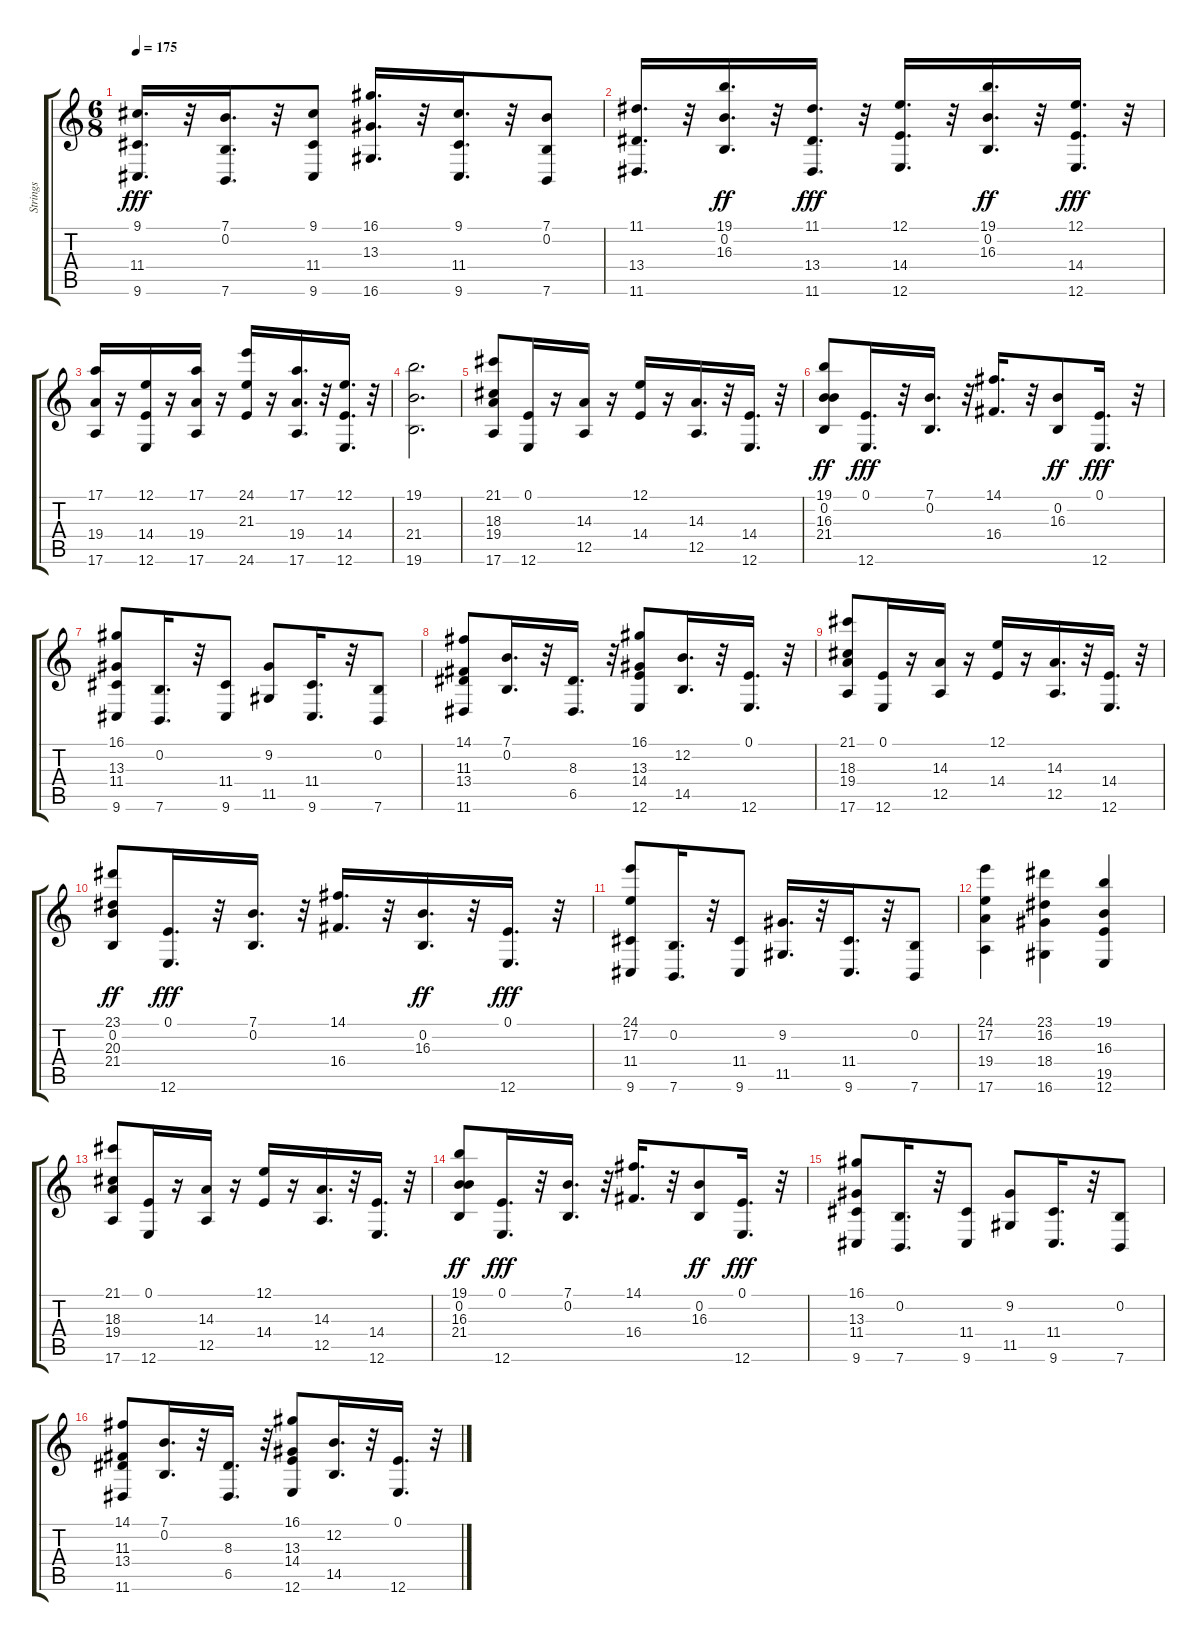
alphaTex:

\track ("Strings" "Strings") {instrument stringensemble1}
\staff {score tabs}
\tuning (E4 B3 G3 D3 A2 E2) {hide}
\ts (6 8)
\tempo 175
\clef g2
\ks c
(9.1 11.4 9.6).16{d dy fff} r.32 (7.1 0.2 7.6).16{d} r.32 (9.1 11.4 9.6).8 (16.1 13.3 16.6).16{d} r.32 (9.1 11.4 9.6).16{d} r.32 (7.1 0.2 7.6).8 |
(11.1 13.4 11.6).16{d} r.32 (19.1 0.2 16.3).16{d dy ff} r.32 (11.1 13.4 11.6).16{d dy fff} r.32 (12.1 14.4 12.6).16{d} r.32 (19.1 0.2 16.3).16{d dy ff} r.32 (12.1 14.4 12.6).16{d dy fff} r.32 |
(17.1 19.4 17.6).16 r.16 (12.1 14.4 12.6).16 r.16 (17.1 19.4 17.6).16 r.16 (24.1 21.3 24.6).16 r.16 (17.1 19.4 17.6).16{d} r.32 (12.1 14.4 12.6).16{d} r.32 |
(19.1 21.4 19.6).2{d} |
(21.1 18.3 19.4 17.6).8 (0.1 12.6).16 r.16 (14.3 12.5).16 r.16 (12.1 14.4).16 r.16 (14.3 12.5).16{d} r.32 (14.4 12.6).16{d} r.32 |
(19.1 0.2 16.3 21.4).8{dy ff} (0.1 12.6).16{d dy fff} r.32 (7.1 0.2).16{d} r.32 (14.1 16.4).16{d} r.32 (0.2 16.3).8{dy ff} (0.1 12.6).16{d dy fff} r.32 |
(16.1 13.3 11.4 9.6).8 (0.2 7.6).16{d} r.32 (11.4 9.6).8 (9.2 11.5).8 (11.4 9.6).16{d} r.32 (0.2 7.6).8 |
(14.1 11.3 13.4 11.6).8 (7.1 0.2).16{d} r.32 (8.3 6.5).16{d} r.32 (16.1 13.3 14.4 12.6).8 (12.2 14.5).16{d} r.32 (0.1 12.6).16{d} r.32 |
(21.1 18.3 19.4 17.6).8 (0.1 12.6).16 r.16 (14.3 12.5).16 r.16 (12.1 14.4).16 r.16 (14.3 12.5).16{d} r.32 (14.4 12.6).16{d} r.32 |
(23.1 0.2 20.3 21.4).8{dy ff} (0.1 12.6).16{d dy fff} r.32 (7.1 0.2).16{d} r.32 (14.1 16.4).16{d} r.32 (0.2 16.3).16{d dy ff} r.32 (0.1 12.6).16{d dy fff} r.32 |
(24.1 17.2 11.4 9.6).8 (0.2 7.6).16{d} r.32 (11.4 9.6).8 (9.2 11.5).16{d} r.32 (11.4 9.6).16{d} r.32 (0.2 7.6).8 |
(24.1 17.2 19.4 17.6).4 (23.1 16.2 18.4 16.6).4 (19.1 16.3 19.5 12.6).4 |
(21.1 18.3 19.4 17.6).8 (0.1 12.6).16 r.16 (14.3 12.5).16 r.16 (12.1 14.4).16 r.16 (14.3 12.5).16{d} r.32 (14.4 12.6).16{d} r.32 |
(19.1 0.2 16.3 21.4).8{dy ff} (0.1 12.6).16{d dy fff} r.32 (7.1 0.2).16{d} r.32 (14.1 16.4).16{d} r.32 (0.2 16.3).8{dy ff} (0.1 12.6).16{d dy fff} r.32 |
(16.1 13.3 11.4 9.6).8 (0.2 7.6).16{d} r.32 (11.4 9.6).8 (9.2 11.5).8 (11.4 9.6).16{d} r.32 (0.2 7.6).8 |
(14.1 11.3 13.4 11.6).8 (7.1 0.2).16{d} r.32 (8.3 6.5).16{d} r.32 (16.1 13.3 14.4 12.6).8 (12.2 14.5).16{d} r.32 (0.1 12.6).16{d} r.32
